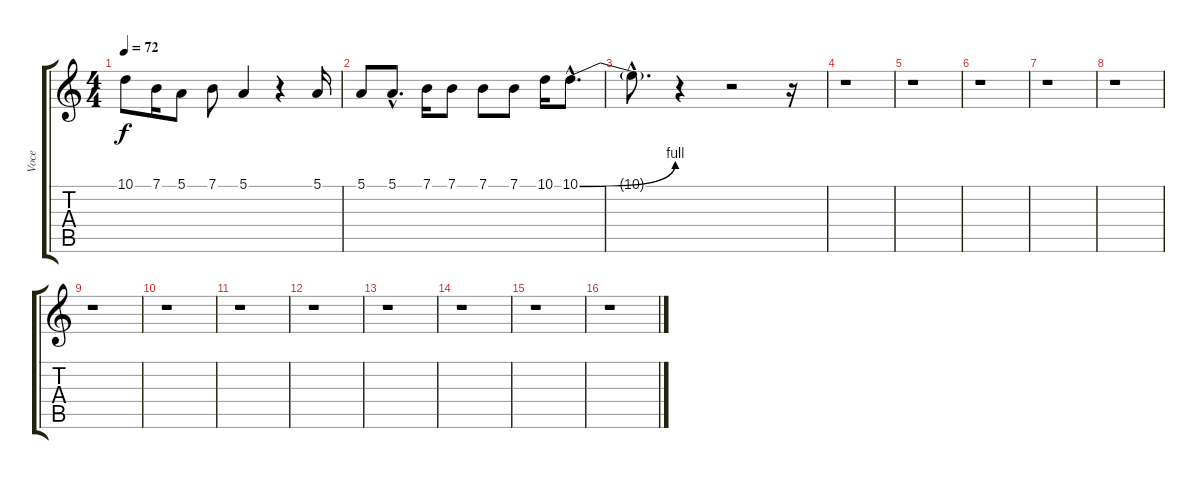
\track ("Voce" "Voce") {instrument tuba}
\staff {score tabs}
\tuning (E4 B3 G3 D3 A2 E2) {hide}
\ts (4 4)
\tempo 72
\clef g2
\ks c
10.1.8{dy f} 7.1.16 5.1.8 7.1.8 5.1.4 r.4 5.1.16 |
5.1.8 5.1{hac}.8{d} 7.1.16 7.1.8 7.1.8 7.1.8 10.1.16 10.1{be (bend 0 0 60 4) hac}.8{d} |
10.1{hac t}.8{d} r.4 r.2 r.16 |
r.1 |
r.1 |
r.1 |
r.1 |
r.1 |
r.1 |
r.1 |
r.1 |
r.1 |
r.1 |
r.1 |
r.1 |
r.1
